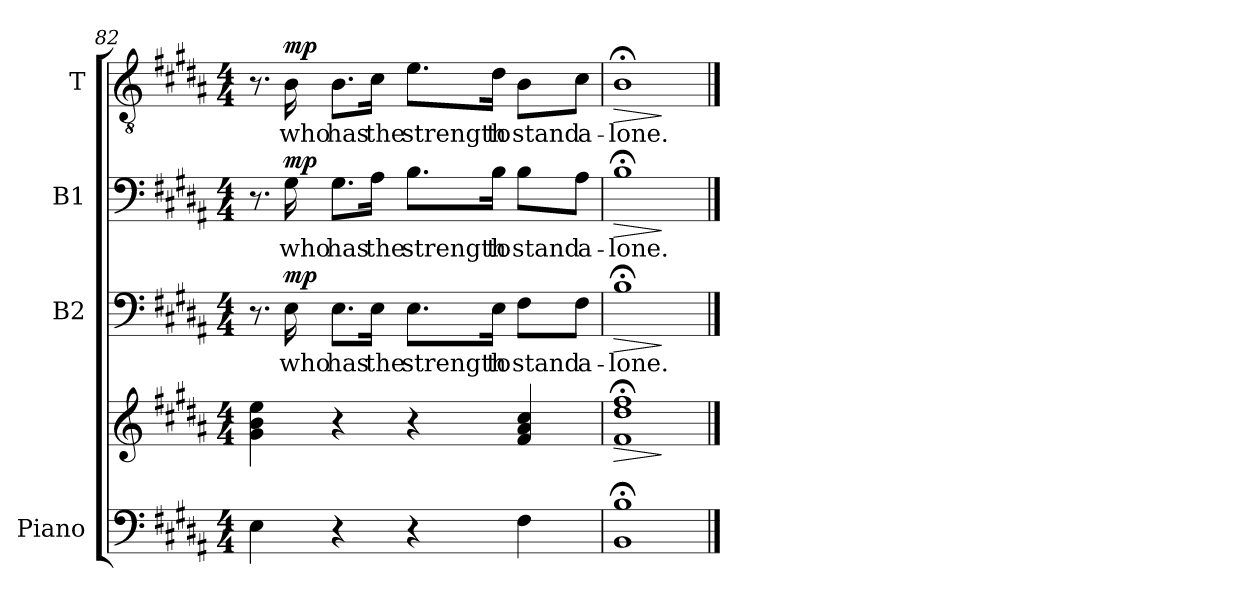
**kern	**kern	**dynam	**kern	**text	**dynam	**kern	**text	**dynam	**kern	**text	**dynam
*part4	*part4	*part4	*part3	*part3	*part3	*part2	*part2	*part2	*part1	*part1	*part1
*staff5	*staff4	*staff4/5	*staff3	*staff3	*staff3	*staff2	*staff2	*staff2	*staff1	*staff1	*staff1
*I"Piano	*	*	*I"B2	*	*	*I"B1	*	*	*I"T	*	*
*I'Pno	*	*	*I'B2	*	*	*I'B1	*	*	*I'T	*	*
*clefF4	*clefG2	*	*clefF4	*	*	*clefF4	*	*	*clefGv2	*	*
*k[f#c#g#d#a#]	*k[f#c#g#d#a#]	*	*k[f#c#g#d#a#]	*	*	*k[f#c#g#d#a#]	*	*	*k[f#c#g#d#a#]	*	*
*B:	*B:	*	*B:	*	*	*B:	*	*	*B:	*	*
*M4/4	*M4/4	*	*M4/4	*	*	*M4/4	*	*	*M4/4	*	*
*MM60	*MM60	*	*MM60	*	*	*MM60	*	*	*MM60	*	*
=82	=82	=82	=82	=82	=82	=82	=82	=82	=82	=82	=82
!	!	!LO:DY:b=2	!	!	!	!	!	!	!	!	!
!	!	!LO:DY:n=1:b	!	!	!	!	!	!	!	!	!
4E	4g# 4b 4ee	mp mp	8.r	.	.	8.r	.	.	8.r	.	.
!	!	!	!	!	!LO:DY:a	!	!	!LO:DY:a	!	!	!LO:DY:a
.	.	.	16E	who	mp	16G#	who	mp	16B	who	mp
4r	4r	.	8.EL	has	.	8.G#L	has	.	8.BL	has	.
.	.	.	16EJk	the	.	16A#Jk	the	.	16c#Jk	the	.
4r	4r	.	8.EL	strength	.	8.BL	strength	.	8.eL	strength	.
.	.	.	16EJk	to	.	16BJk	to	.	16d#Jk	to	.
4F#	4f# 4a# 4cc#	.	8F#L	stand	.	8BL	stand	.	8BL	stand	.
.	.	.	8F#J	a-	.	8A#J	a-	.	8c#J	a-	.
=83	=83	=83	=83	=83	=83	=83	=83	=83	=83	=83	=83
!	!	!LO:HP:b	!	!	!LO:HP:b	!	!	!LO:HP:b	!	!	!LO:HP:b
1BB; 1B;	1f#; 1dd#; 1ff#;	>	1B;	-lone.	>	1B;	-lone.	>	1B;	-lone.	>
.	.	]	.	.	]	.	.	]	.	.	]
==	==	==	==	==	==	==	==	==	==	==	==
*-	*-	*-	*-	*-	*-	*-	*-	*-	*-	*-	*-
